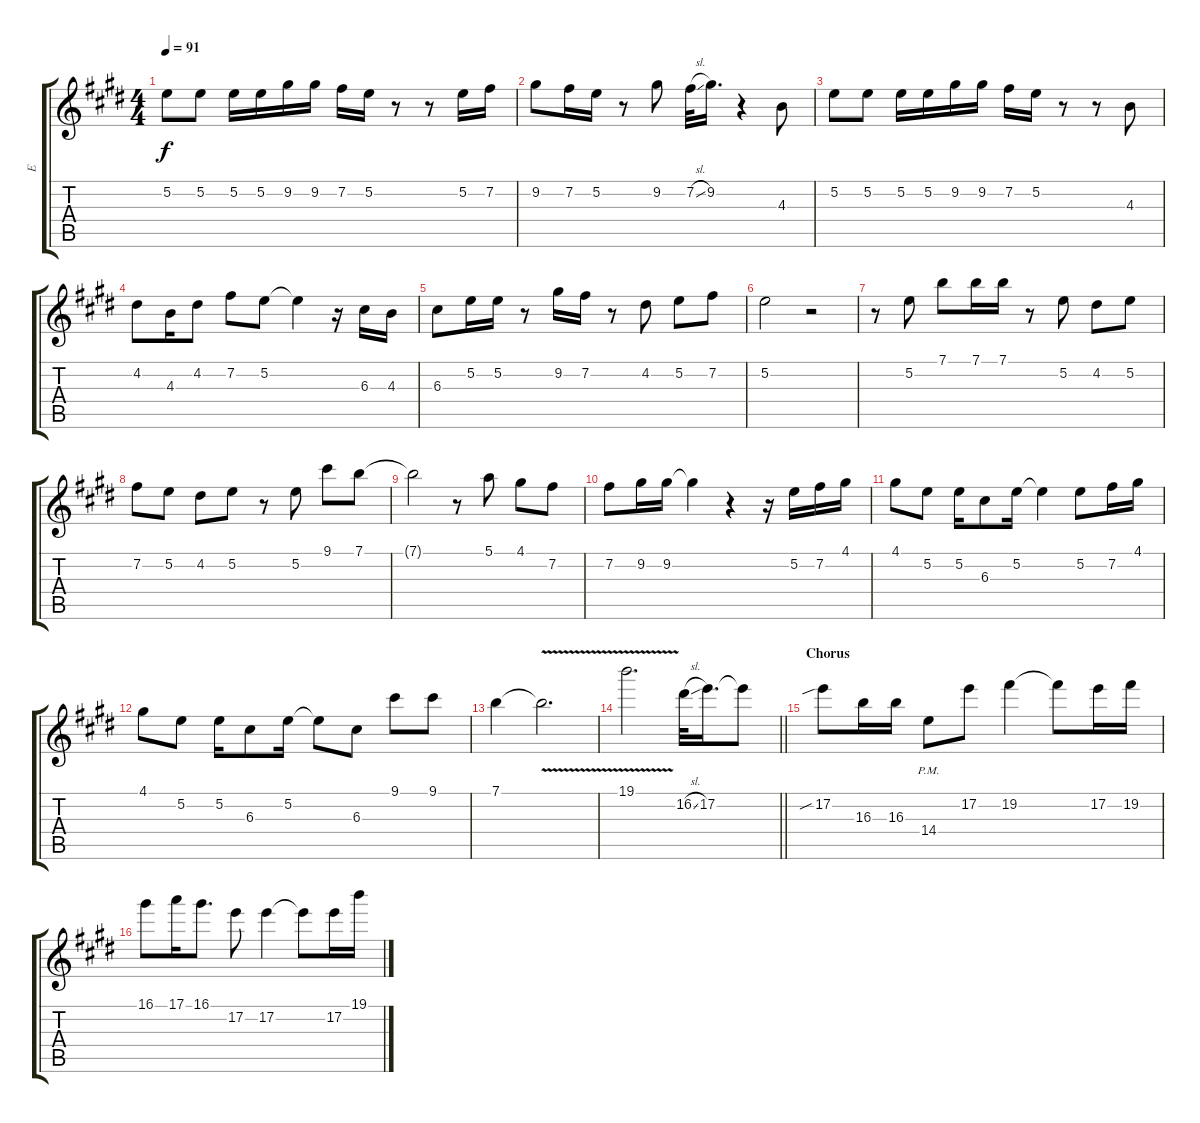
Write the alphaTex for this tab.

\track ("E" "E") {instrument distortionguitar}
\staff {score tabs}
\tuning (E4 B3 G3 D3 A2 E2) {hide}
\ts (4 4)
\tempo 91
\clef g2
\ks c#minor
5.2.8{dy f} 5.2.8 5.2.16 5.2.16 9.2.16 9.2.16 7.2.16 5.2.16 r.8 r.8 5.2.16 7.2.16 |
9.2.8 7.2.16 5.2.16 r.8 9.2.8 7.2{sl}.32 9.2.16{d} r.4 4.3.8 |
\ks e
5.2.8 5.2.8 5.2.16 5.2.16 9.2.16 9.2.16 7.2.16 5.2.16 r.8 r.8 4.3.8 |
\ks c#minor
4.2.8 4.3.16 4.2.8 7.2.8 5.2.8 5.2{t}.4 r.16 6.3.16 4.3.16 |
6.3.8 5.2.16 5.2.16 r.8 9.2.16 7.2.16 r.8 4.2.8 5.2.8 7.2.8 |
5.2.2 r.2 |
\ks e
r.8 5.2.8 7.1.8 7.1.16 7.1.16 r.8 5.2.8 4.2.8 5.2.8 |
\ks c#minor
7.2.8 5.2.8 4.2.8 5.2.8 r.8 5.2.8 9.1.8 7.1.8 |
7.1{t}.2 r.8 5.1.8 4.1.8 7.2.8 |
7.2.8 9.2.16 9.2.16 9.2{t}.4 r.4 r.16 5.2.16 7.2.16 4.1.16 |
4.1.8 5.2.8 5.2.16 6.3.8 5.2.16 5.2{t}.4 5.2.8 7.2.16 4.1.16 |
4.1.8 5.2.8 5.2.16 6.3.8 5.2.16 5.2{t}.8 6.3.8 9.1.8 9.1.8 |
7.1.4 7.1{v t}.2{d} |
\barLineRight lightlight
\ks e
19.1{v}.2{d} 16.2{sl}.32 17.2.16{d} 17.2{t}.8 |
\section ("" "Chorus")
17.2{sib}.8 16.3.16 16.3.16 14.4{pm}.8 17.2.8 19.2.4 19.2{t}.8 17.2.16 19.2.16 |
\ks c#minor
16.1.8 17.1.16 16.1.8{d} 17.2.8 17.2.4 17.2{t}.8 17.2.16 19.1.16
